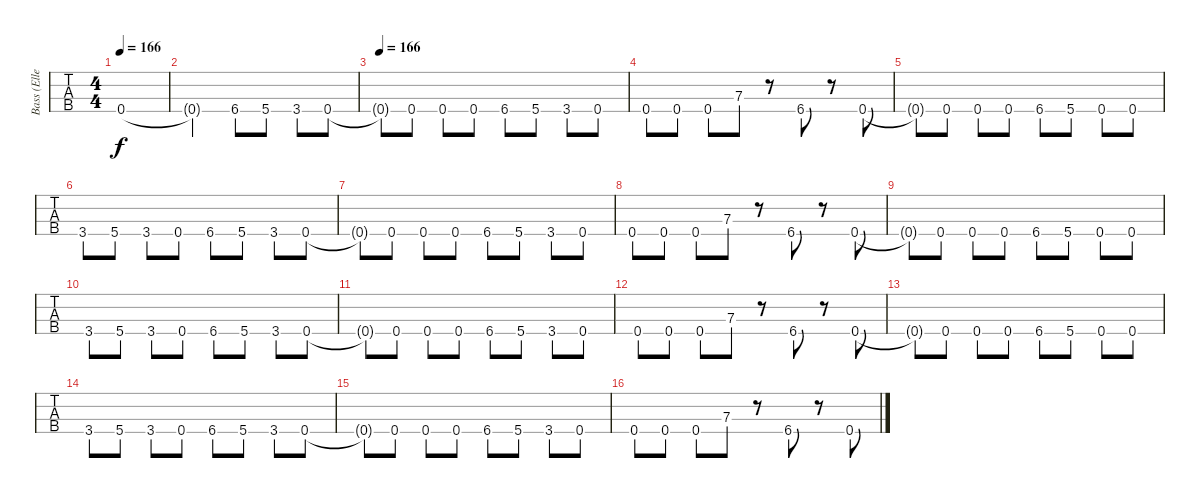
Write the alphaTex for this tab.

\track ("Bass (Ellefson)" "Bass (Elle") {instrument electricbasspick}
\staff {tabs}
\tuning (G2 D2 A1 E1) {hide}
\ts (4 4)
\tempo 166
\clef f4
\ks c
0.4{t}.1{dy f} |
0.4{t}.2 6.4.8 5.4.8 3.4.8 0.4.8 |
\tempo 166
0.4{t}.8 0.4.8 0.4.8 0.4.8 6.4.8 5.4.8 3.4.8 0.4.8 |
0.4.8 0.4.8 0.4.8 7.3.8 r.8 6.4.8 r.8 0.4.8 |
0.4{t}.8 0.4.8 0.4.8 0.4.8 6.4.8 5.4.8 0.4.8 0.4.8 |
3.4.8 5.4.8 3.4.8 0.4.8 6.4.8 5.4.8 3.4.8 0.4.8 |
0.4{t}.8 0.4.8 0.4.8 0.4.8 6.4.8 5.4.8 3.4.8 0.4.8 |
0.4.8 0.4.8 0.4.8 7.3.8 r.8 6.4.8 r.8 0.4.8 |
0.4{t}.8 0.4.8 0.4.8 0.4.8 6.4.8 5.4.8 0.4.8 0.4.8 |
3.4.8 5.4.8 3.4.8 0.4.8 6.4.8 5.4.8 3.4.8 0.4.8 |
0.4{t}.8 0.4.8 0.4.8 0.4.8 6.4.8 5.4.8 3.4.8 0.4.8 |
0.4.8 0.4.8 0.4.8 7.3.8 r.8 6.4.8 r.8 0.4.8 |
0.4{t}.8 0.4.8 0.4.8 0.4.8 6.4.8 5.4.8 0.4.8 0.4.8 |
3.4.8 5.4.8 3.4.8 0.4.8 6.4.8 5.4.8 3.4.8 0.4.8 |
0.4{t}.8 0.4.8 0.4.8 0.4.8 6.4.8 5.4.8 3.4.8 0.4.8 |
0.4.8 0.4.8 0.4.8 7.3.8 r.8 6.4.8 r.8 0.4.8
